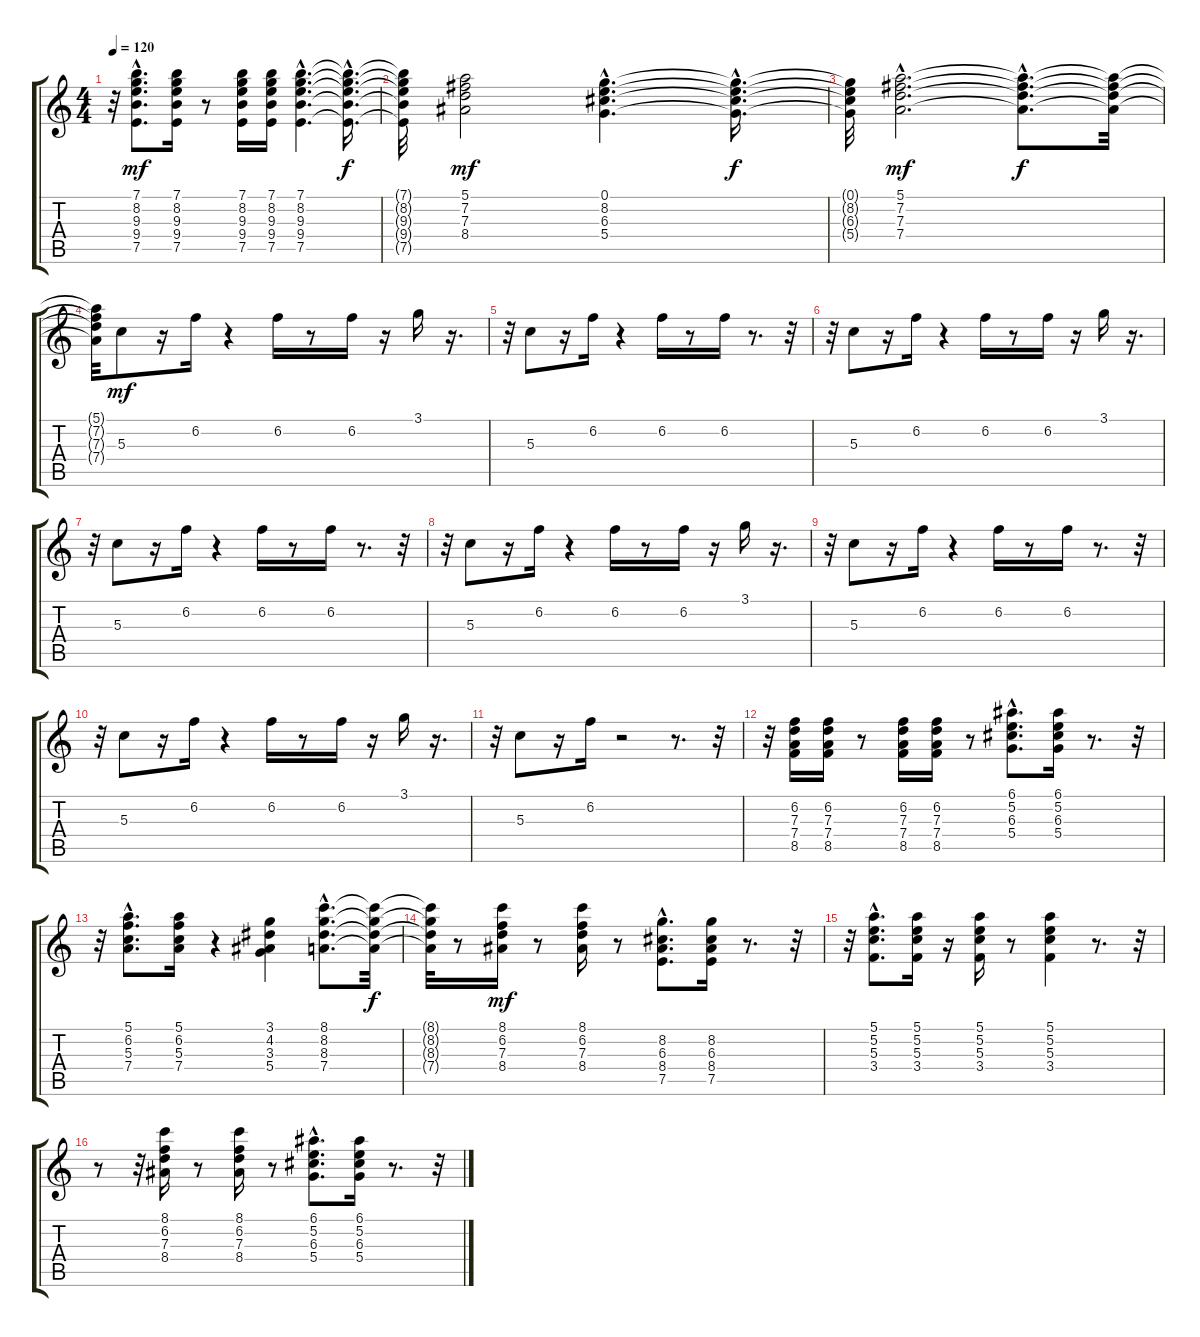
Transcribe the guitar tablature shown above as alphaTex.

\track "" {instrument electricguitarjazz}
\staff {score tabs}
\tuning (E4 B3 G3 D3 A2 E2) {hide}
\ts (4 4)
\tempo 120
\clef g2
\ks c
r.32{dy mf} (7.1{hac} 8.2{hac} 9.3{hac} 9.4{hac} 7.5{hac}).8{d} (7.1 8.2 9.3 9.4 7.5).16 r.8 (7.1 8.2 9.3 9.4 7.5).16 (7.1 8.2 9.3 9.4 7.5).16 (7.1{hac} 8.2{hac} 9.3{hac} 9.4{hac} 7.5{hac}).4{d} (7.1{hac t} 8.2{hac t} 9.3{hac t} 9.4{hac t} 7.5{hac t}).16{d dy f} |
(7.1{t} 8.2{t} 9.3{t} 9.4{t} 7.5{t}).32 (5.1 7.2 7.3 8.4).2{dy mf} (0.1{hac} 8.2{hac} 6.3{hac} 5.4{hac}).4{d} (0.1{hac t} 8.2{hac t} 6.3{hac t} 5.4{hac t}).16{d dy f} |
(0.1{t} 8.2{t} 6.3{t} 5.4{t}).32 (5.1{hac} 7.2{hac} 7.3{hac} 7.4{hac}).2{d dy mf} (5.1{hac t} 7.2{hac t} 7.3{hac t} 7.4{hac t}).8{d dy f} (5.1{t} 7.2{t} 7.3{t} 7.4{t}).32 |
(5.1{t} 7.2{t} 7.3{t} 7.4{t}).32 5.3.8{dy mf} r.16 6.2.16 r.4 6.2.16 r.8 6.2.16 r.16 3.1.16 r.16{d} |
r.32 5.3.8 r.16 6.2.16 r.4 6.2.16 r.8 6.2.16 r.8{d} r.32 |
r.32 5.3.8 r.16 6.2.16 r.4 6.2.16 r.8 6.2.16 r.16 3.1.16 r.16{d} |
r.32 5.3.8 r.16 6.2.16 r.4 6.2.16 r.8 6.2.16 r.8{d} r.32 |
r.32 5.3.8 r.16 6.2.16 r.4 6.2.16 r.8 6.2.16 r.16 3.1.16 r.16{d} |
r.32 5.3.8 r.16 6.2.16 r.4 6.2.16 r.8 6.2.16 r.8{d} r.32 |
r.32 5.3.8 r.16 6.2.16 r.4 6.2.16 r.8 6.2.16 r.16 3.1.16 r.16{d} |
r.32 5.3.8 r.16 6.2.16 r.2 r.8{d} r.32 |
r.32 (6.2 7.3 7.4 8.5).16 (6.2 7.3 7.4 8.5).16 r.8 (6.2 7.3 7.4 8.5).16 (6.2 7.3 7.4 8.5).16 r.8 (6.1{hac} 5.2{hac} 6.3{hac} 5.4{hac}).8{d} (6.1 5.2 6.3 5.4).16 r.8{d} r.32 |
r.32 (5.1{hac} 6.2{hac} 5.3{hac} 7.4{hac}).8{d} (5.1 6.2 5.3 7.4).16 r.4 (3.1 4.2 3.3 5.4).4 (8.1{hac} 8.2{hac} 8.3{hac} 7.4{hac}).8{d} (8.1{t} 8.2{t} 8.3{t} 7.4{t}).32{dy f} |
(8.1{t} 8.2{t} 8.3{t} 7.4{t}).32 r.8 (8.1 6.2 7.3 8.4).16{dy mf} r.8 (8.1 6.2 7.3 8.4).16 r.8 (8.2{hac} 6.3{hac} 8.4{hac} 7.5{hac}).8{d} (8.2 6.3 8.4 7.5).16 r.8{d} r.32 |
r.32 (5.1{hac} 5.2{hac} 5.3{hac} 3.4{hac}).8{d} (5.1 5.2 5.3 3.4).16 r.16 (5.1 5.2 5.3 3.4).16 r.8 (5.1 5.2 5.3 3.4).4 r.8{d} r.32 |
r.8 r.32 (8.1 6.2 7.3 8.4).16 r.8 (8.1 6.2 7.3 8.4).16 r.8 (6.1{hac} 5.2{hac} 6.3{hac} 5.4{hac}).8{d} (6.1 5.2 6.3 5.4).16 r.8{d} r.32
